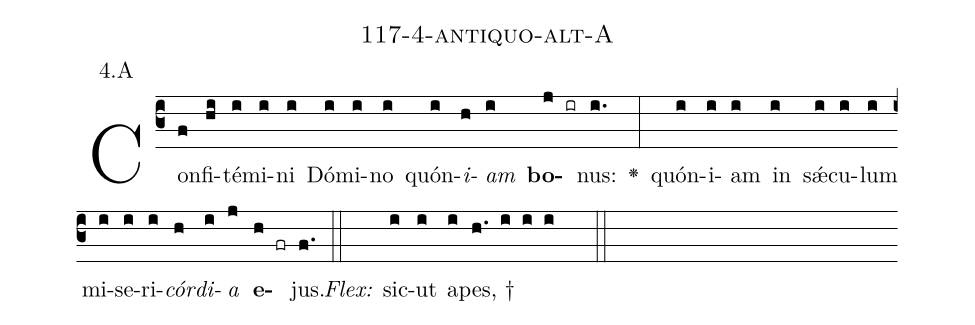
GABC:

name: 117-4-antiquo-alt-A;
annotation: 4.A;
%%
(c3)Con(f)fi(hi)té(i)mi(i)ni(i) Dó(i)mi(i)no(i) quón(i)<i>i</i>(h)<i>am</i>(i) <b>bo</b>(j ir)nus:(i.) <v>\greheightstar</v>(:) quón(i)i(i)am(i) in(i) sǽ(i)cu(i)lum(i) mi(i)se(i)ri(i)<i>cór</i>(h)<i>di</i>(i)<i>a</i>(j) <b>e</b>(h fr)jus.(f.) (::)
<i>Flex:</i>()  sic(i)ut(i) a(i)pes, †(h. i i i  ::)

%E(i) u(h) o(i) u(j) a(h) e.(f.) (::)
